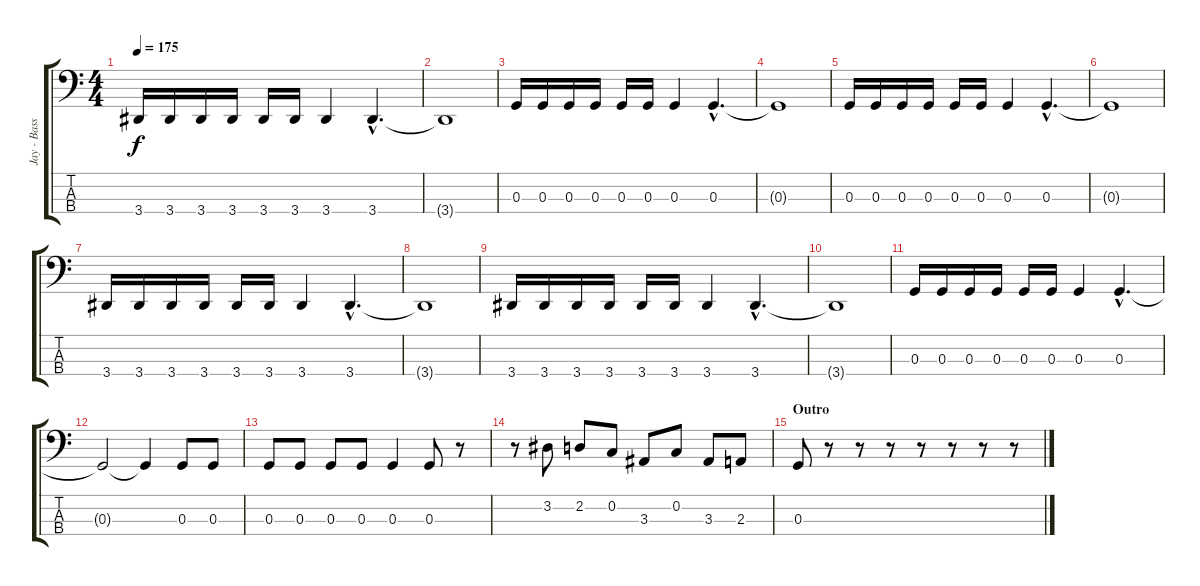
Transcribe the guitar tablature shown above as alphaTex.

\track ("Jay - Bass" "Jay - Bass") {instrument electricbasspick}
\staff {score tabs}
\tuning (F2 C2 G1 C1) {hide}
\ts (4 4)
\tempo 175
\clef f4
\ks c
3.4.16{dy f} 3.4.16 3.4.16 3.4.16 3.4.16 3.4.16 3.4.4 3.4{hac}.4{d} |
3.4{t}.1 |
0.3.16 0.3.16 0.3.16 0.3.16 0.3.16 0.3.16 0.3.4 0.3{hac}.4{d} |
0.3{t}.1 |
0.3.16 0.3.16 0.3.16 0.3.16 0.3.16 0.3.16 0.3.4 0.3{hac}.4{d} |
0.3{t}.1 |
3.4.16 3.4.16 3.4.16 3.4.16 3.4.16 3.4.16 3.4.4 3.4{hac}.4{d} |
3.4{t}.1 |
3.4.16 3.4.16 3.4.16 3.4.16 3.4.16 3.4.16 3.4.4 3.4{hac}.4{d} |
3.4{t}.1 |
0.3.16 0.3.16 0.3.16 0.3.16 0.3.16 0.3.16 0.3.4 0.3{hac}.4{d} |
0.3{t}.2 0.3{t}.4 0.3.8 0.3.8 |
0.3.8 0.3.8 0.3.8 0.3.8 0.3.4 0.3.8 r.8 |
r.8 3.2.8 2.2.8 0.2.8 3.3.8 0.2.8 3.3.8 2.3.8 |
\section ("" "Outro")
0.3.8 r.8 r.8 r.8 r.8 r.8 r.8 r.8
